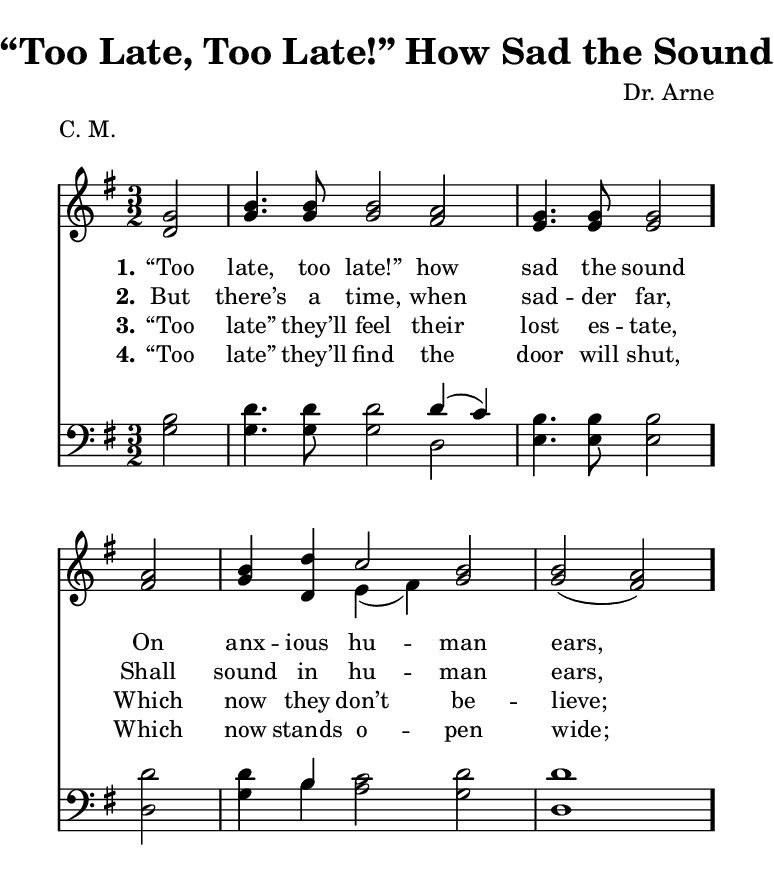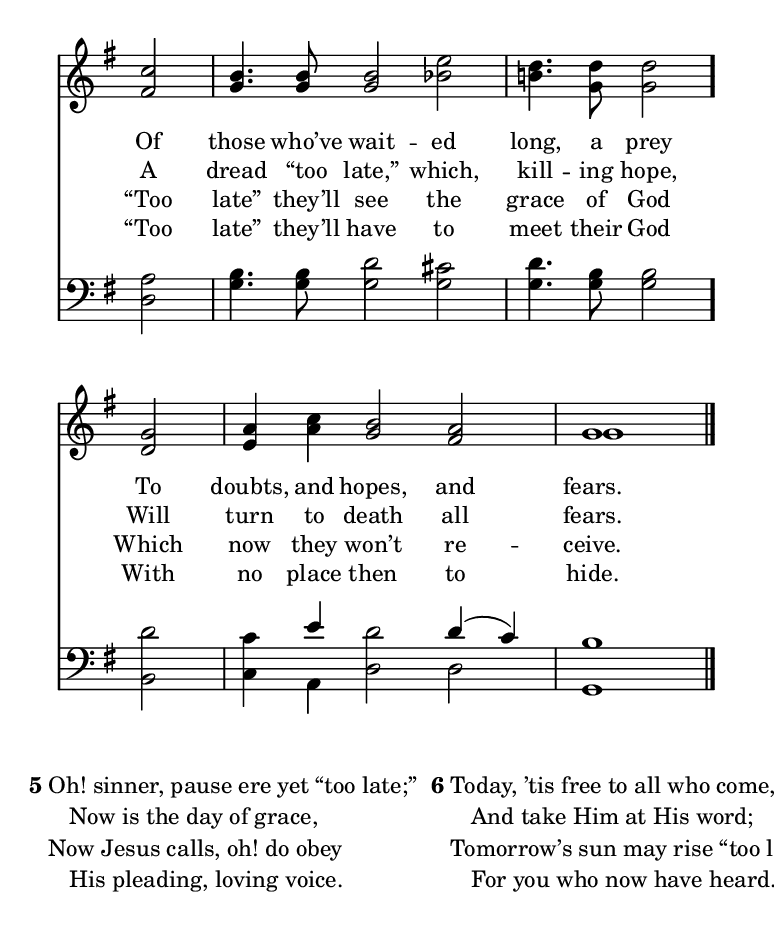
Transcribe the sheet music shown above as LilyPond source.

\include "common/global.ily"
\paper {
  \include "common/paper.ily"
  ragged-bottom = ##t
  page-count = #(cond (is-eogsized 2) (#t #f))
  systems-per-page = #(cond (is-eogsized 1) (#t #f))
}

\header{
  %gospel
  hymnnumber = "46"
  title = "“Too Late, Too Late!” How Sad the Sound"
  tunename = "Arlington"
  meter = "C. M."
  poet = ""
  composer = "Dr. Arne"
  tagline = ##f
}

% for fermata in MIDI
ta = { \tempo 4=120 }
tb = { \tempo 4=60  }

patternAA = { c2 | c4. c8 c2 c2      | c4. c8 c2 }
patternAB = { c2 | c4. c8 c2 c4( c4) | c4. c8 c2 }
patternBA = { c2 | c4 c4 c2      c2      | c2( c2) }
patternBB = { c2 | c4 c4 c4( c4) c2      | c2( c2) }
patternBC = { c2 | c4 c4 c2      c2      | c1      }
patternBD = { c2 | c4 c4 c2      c4( c4) | c1      }

global = {
  \include "common/overrides.ily"
  \override Staff.TimeSignature.style = #'numbered
  \time 3/2
  \override Score.MetronomeMark.transparent = ##t % hide all fermata changes too
  \ta
  \key g \major
  \partial 2
  \autoBeamOff
}

notesSoprano = {
\global
\relative c'' {

  \changePitch \patternAA { g | b b b a | g g g }
  \changePitch \patternBA { a | b d c b | b a }
  \changePitch \patternAA { c | b b b e | d d d }
  \changePitch \patternBC { g, | a c b a | g }

  \bar "|."

}
}

notesAlto = {
\global
\relative e' {

  \changePitch \patternAA { d | g g g fis | e e e }
  \changePitch \patternBB { fis | g d e fis g | g fis }
  \changePitch \patternAA { fis | g g g bes | b! g g }
  \changePitch \patternBC { d | e a g fis | g }

}
}

notesTenor = {
\global
\relative a {

  \changePitch \patternAB { b | d d d d c | b b b }
  \changePitch \patternBC { d | d b c d | d }
  \changePitch \patternAA { a | b b d cis | d b b }
  \changePitch \patternBD { d | c e d d c | b }

}
}

notesBass = {
\global
\relative f {

  \changePitch \patternAA { g | g g g d | e e e }
  \changePitch \patternBC { d | g b a g | d }
  \changePitch \patternAA { d | g g g g | g g g }
  \changePitch \patternBC { b, | c a d d | g, }

}
}

wordsA = \lyricmode {
\set stanza = "1."

“Too late, too late!” how sad the sound \bar "."
On anx -- ious hu -- man ears, \bar "." \break
Of those who’ve wait -- ed long, a prey \bar "."
To doubts, and hopes, and fears. \bar "." \break

}

wordsB = \lyricmode {
\set stanza = "2."

But there’s a time, when sad -- der far,
Shall sound in hu -- man ears,
A dread “too late,” which, kill -- ing hope,
Will turn to death all fears.

}

wordsC = \lyricmode {
\set stanza = "3."

“Too late” they’ll feel their lost es -- tate,
Which now they don’t be -- lieve;
“Too late” they’ll see the grace of God
Which now they won’t re -- ceive.

}

wordsD = \lyricmode {
\set stanza = "4."

“Too late” they’ll find the door will shut,
Which now stands o -- pen wide;
“Too late” they’ll have to meet their God
With no place then to hide.

}

wordsE = \markuplist {

\line { Oh! sinner, pause ere yet “too late;” }
\line { { \hspace #2 } Now is the day of grace, }
\line { Now Jesus calls, oh! do obey }
\line { { \hspace #2 } His pleading, loving voice. }

}

wordsF = \markuplist {

\line { Today, ’tis free to all who come, }
\line { { \hspace #2 } And take Him at His word; }
\line { Tomorrow’s sun may rise “too late” }
\line { { \hspace #2 } For you who now have heard. }

}

\score {
  \context ChoirStaff <<
    \context Staff = upper <<
      \set Staff.autoBeaming = ##f
      \set ChoirStaff.systemStartDelimiter = #'SystemStartBar
      \set ChoirStaff.printPartCombineTexts = ##f
      \partcombine #'(2 . 9) \notesSoprano \notesAlto
      \context NullVoice = sopranos { \voiceOne << \notesSoprano >> }
      \context NullVoice = altos { \voiceTwo << \notesAlto >> }
      \context Lyrics = one   \lyricsto sopranos \wordsA
      \context Lyrics = two   \lyricsto sopranos \wordsB
      \context Lyrics = three \lyricsto sopranos \wordsC
      \context Lyrics = four  \lyricsto sopranos \wordsD
    >>
    \context Staff = men <<
      \set Staff.autoBeaming = ##f
      \clef bass
      \set ChoirStaff.printPartCombineTexts = ##f
      \partcombine #'(2 . 9) \notesTenor \notesBass
      \context NullVoice = tenors { \voiceOne << \notesTenor >> }
      \context NullVoice = basses { \voiceTwo << \notesBass >> }
    >>
  >>
  \layout {
    \include "common/layout.ily"
  }
  \midi{
    \include "common/midi.ily"
  }
}

\noPageBreak

\markup { \fill-line {
  \hspace #0.1
  \line{ \bold 5 \column { \wordsE } }
  \hspace #0.1
  \line{ \bold 6 \column { \wordsF } }
  \hspace #0.1
} }

\version "2.19.49"  % necessary for upgrading to future LilyPond versions.

% vi:set et ts=2 sw=2 ai nocindent syntax=lilypond:
